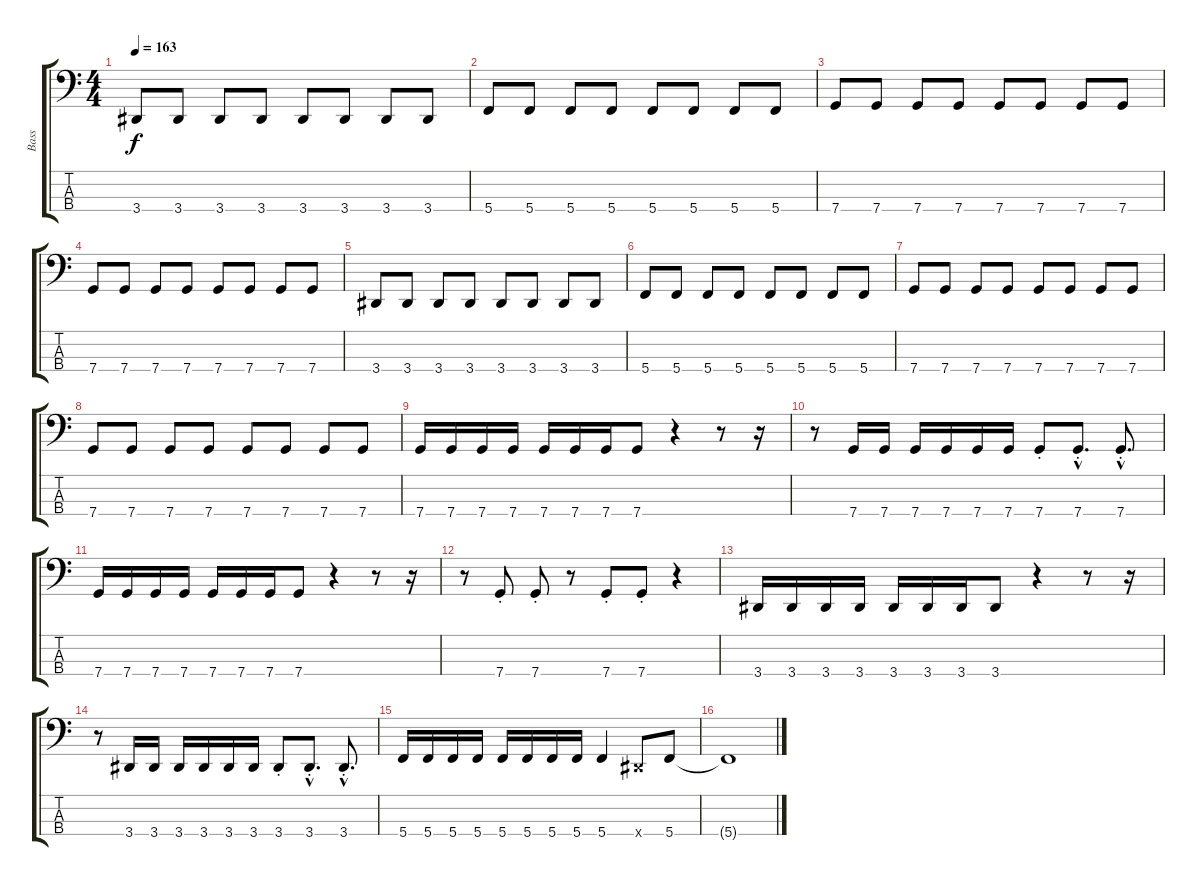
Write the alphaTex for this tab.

\track ("Bass" "Bass") {instrument electricbasspick}
\staff {score tabs}
\tuning (F2 C2 G1 C1) {hide}
\ts (4 4)
\tempo 163
\clef f4
\ks c
3.4.8{dy f} 3.4.8 3.4.8 3.4.8 3.4.8 3.4.8 3.4.8 3.4.8 |
5.4.8 5.4.8 5.4.8 5.4.8 5.4.8 5.4.8 5.4.8 5.4.8 |
7.4.8 7.4.8 7.4.8 7.4.8 7.4.8 7.4.8 7.4.8 7.4.8 |
7.4.8 7.4.8 7.4.8 7.4.8 7.4.8 7.4.8 7.4.8 7.4.8 |
3.4.8 3.4.8 3.4.8 3.4.8 3.4.8 3.4.8 3.4.8 3.4.8 |
5.4.8 5.4.8 5.4.8 5.4.8 5.4.8 5.4.8 5.4.8 5.4.8 |
7.4.8 7.4.8 7.4.8 7.4.8 7.4.8 7.4.8 7.4.8 7.4.8 |
7.4.8 7.4.8 7.4.8 7.4.8 7.4.8 7.4.8 7.4.8 7.4.8 |
7.4.16 7.4.16 7.4.16 7.4.16 7.4.16 7.4.16 7.4.16 7.4.8 r.4 r.8 r.16 |
r.8 7.4.16 7.4.16 7.4.16 7.4.16 7.4.16 7.4.16 7.4{st}.8 7.4{hac st}.8{d} 7.4{hac st}.8{d} |
7.4.16 7.4.16 7.4.16 7.4.16 7.4.16 7.4.16 7.4.16 7.4.8 r.4 r.8 r.16 |
r.8 7.4{st}.8 7.4{st}.8 r.8 7.4{st}.8 7.4{st}.8 r.4 |
3.4.16 3.4.16 3.4.16 3.4.16 3.4.16 3.4.16 3.4.16 3.4.8 r.4 r.8 r.16 |
r.8 3.4.16 3.4.16 3.4.16 3.4.16 3.4.16 3.4.16 3.4{st}.8 3.4{hac st}.8{d} 3.4{hac st}.8{d} |
5.4.16 5.4.16 5.4.16 5.4.16 5.4.16 5.4.16 5.4.16 5.4.16 5.4.4 3.4{x}.8 5.4.8 |
5.4{t}.1
